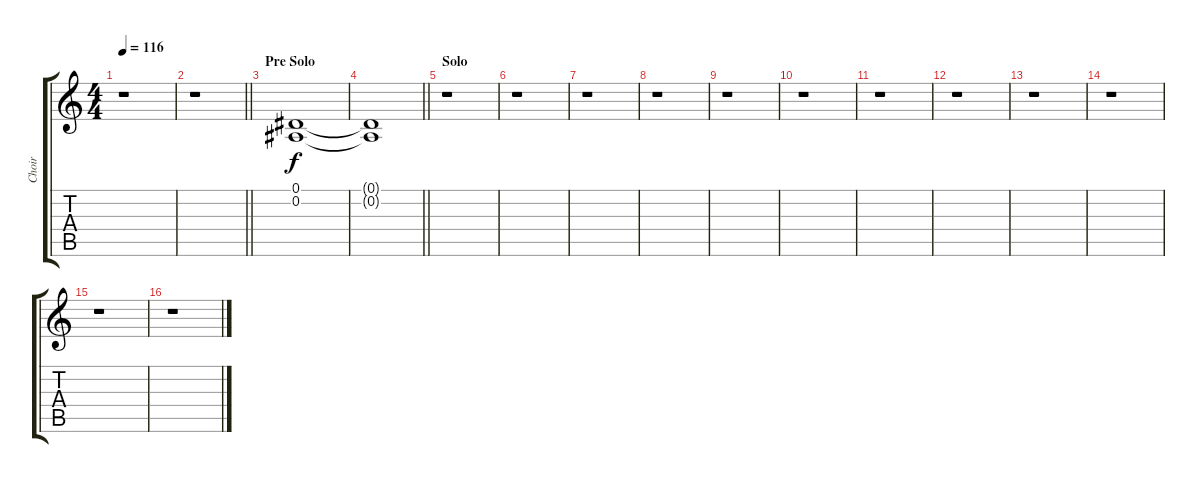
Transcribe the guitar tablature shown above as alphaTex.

\track ("Choir" "Choir") {instrument choiraahs}
\staff {score tabs}
\tuning (Eb4 Bb3 Gb3 Db3 Ab2 Eb2) {hide}
\ts (4 4)
\tempo 116
\clef g2
\ks c
r.1{dy f} |
\barLineRight lightlight
r.1 |
\section ("" "Pre Solo")
(0.1 0.2).1 |
\barLineRight lightlight
(0.1{t} 0.2{t}).1 |
\section ("" "Solo")
r.1 |
r.1 |
r.1 |
r.1 |
r.1 |
r.1 |
r.1 |
r.1 |
r.1 |
r.1 |
r.1 |
r.1
